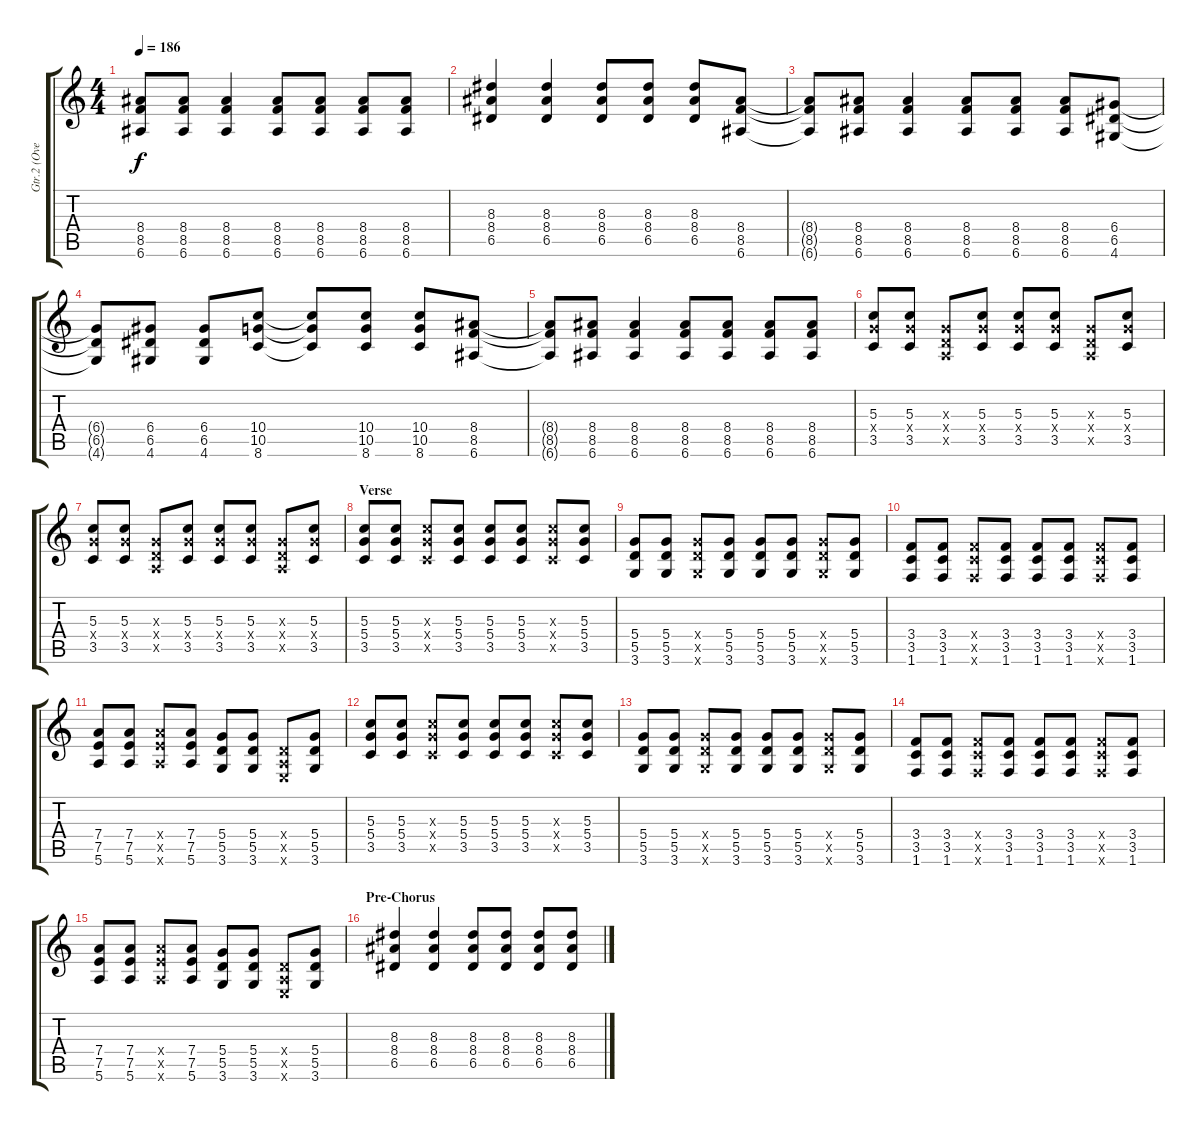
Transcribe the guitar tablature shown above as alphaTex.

\track ("Gtr.2 (Overdriven)" "Gtr.2 (Ove") {instrument overdrivenguitar}
\staff {score tabs}
\tuning (E4 B3 G3 D3 A2 E2) {hide}
\ts (4 4)
\tempo 186
\clef g2
\ks c
(8.4{t} 8.5{t} 6.6{t}).8{dy f} (8.4 8.5 6.6).8 (8.4 8.5 6.6).4 (8.4 8.5 6.6).8 (8.4 8.5 6.6).8 (8.4 8.5 6.6).8 (8.4 8.5 6.6).8 |
(8.3 8.4 6.5).4 (8.3 8.4 6.5).4 (8.3 8.4 6.5).8 (8.3 8.4 6.5).8 (8.3 8.4 6.5).8 (8.4 8.5 6.6).8 |
(8.4{t} 8.5{t} 6.6{t}).8 (8.4 8.5 6.6).8 (8.4 8.5 6.6).4 (8.4 8.5 6.6).8 (8.4 8.5 6.6).8 (8.4 8.5 6.6).8 (6.4 6.5 4.6).8 |
(6.4{t} 6.5{t} 4.6{t}).8 (6.4 6.5 4.6).8 (6.4 6.5 4.6).8 (10.4 10.5 8.6).8 (10.4{t} 10.5{t} 8.6{t}).8 (10.4 10.5 8.6).8 (10.4 10.5 8.6).8 (8.4 8.5 6.6).8 |
(8.4{t} 8.5{t} 6.6{t}).8 (8.4 8.5 6.6).8 (8.4 8.5 6.6).4 (8.4 8.5 6.6).8 (8.4 8.5 6.6).8 (8.4 8.5 6.6).8 (8.4 8.5 6.6).8 |
(5.3 5.4{x} 3.5).8 (5.3 5.4{x} 3.5).8 (0.3{x} 0.4{x} 0.5{x}).8 (5.3 5.4{x} 3.5).8 (5.3 5.4{x} 3.5).8 (5.3 5.4{x} 3.5).8 (0.3{x} 0.4{x} 0.5{x}).8 (5.3 5.4{x} 3.5).8 |
(5.3 5.4{x} 3.5).8 (5.3 5.4{x} 3.5).8 (0.3{x} 0.4{x} 0.5{x}).8 (5.3 5.4{x} 3.5).8 (5.3 5.4{x} 3.5).8 (5.3 5.4{x} 3.5).8 (0.3{x} 0.4{x} 0.5{x}).8 (5.3 5.4{x} 3.5).8 |
\section ("" "Verse")
(5.3 5.4 3.5).8 (5.3 5.4 3.5).8 (5.3{x} 5.4{x} 3.5{x}).8 (5.3 5.4 3.5).8 (5.3 5.4 3.5).8 (5.3 5.4 3.5).8 (5.3{x} 5.4{x} 3.5{x}).8 (5.3 5.4 3.5).8 |
(5.4 5.5 3.6).8 (5.4 5.5 3.6).8 (5.4{x} 5.5{x} 3.6{x}).8 (5.4 5.5 3.6).8 (5.4 5.5 3.6).8 (5.4 5.5 3.6).8 (5.4{x} 5.5{x} 3.6{x}).8 (5.4 5.5 3.6).8 |
(3.4 3.5 1.6).8 (3.4 3.5 1.6).8 (3.4{x} 3.5{x} 1.6{x}).8 (3.4 3.5 1.6).8 (3.4 3.5 1.6).8 (3.4 3.5 1.6).8 (3.4{x} 3.5{x} 1.6{x}).8 (3.4 3.5 1.6).8 |
(7.4 7.5 5.6).8 (7.4 7.5 5.6).8 (7.4{x} 7.5{x} 5.6{x}).8 (7.4 7.5 5.6).8 (5.4 5.5 3.6).8 (5.4 5.5 3.6).8 (0.4{x} 0.5{x} 0.6{x}).8 (5.4 5.5 3.6).8 |
(5.3 5.4 3.5).8 (5.3 5.4 3.5).8 (5.3{x} 5.4{x} 3.5{x}).8 (5.3 5.4 3.5).8 (5.3 5.4 3.5).8 (5.3 5.4 3.5).8 (5.3{x} 5.4{x} 3.5{x}).8 (5.3 5.4 3.5).8 |
(5.4 5.5 3.6).8 (5.4 5.5 3.6).8 (5.4{x} 5.5{x} 3.6{x}).8 (5.4 5.5 3.6).8 (5.4 5.5 3.6).8 (5.4 5.5 3.6).8 (5.4{x} 5.5{x} 3.6{x}).8 (5.4 5.5 3.6).8 |
(3.4 3.5 1.6).8 (3.4 3.5 1.6).8 (3.4{x} 3.5{x} 1.6{x}).8 (3.4 3.5 1.6).8 (3.4 3.5 1.6).8 (3.4 3.5 1.6).8 (3.4{x} 3.5{x} 1.6{x}).8 (3.4 3.5 1.6).8 |
(7.4 7.5 5.6).8 (7.4 7.5 5.6).8 (7.4{x} 7.5{x} 5.6{x}).8 (7.4 7.5 5.6).8 (5.4 5.5 3.6).8 (5.4 5.5 3.6).8 (0.4{x} 0.5{x} 0.6{x}).8 (5.4 5.5 3.6).8 |
\section ("" "Pre-Chorus")
(8.3 8.4 6.5).4 (8.3 8.4 6.5).4 (8.3 8.4 6.5).8 (8.3 8.4 6.5).8 (8.3 8.4 6.5).8 (8.3 8.4 6.5).8
